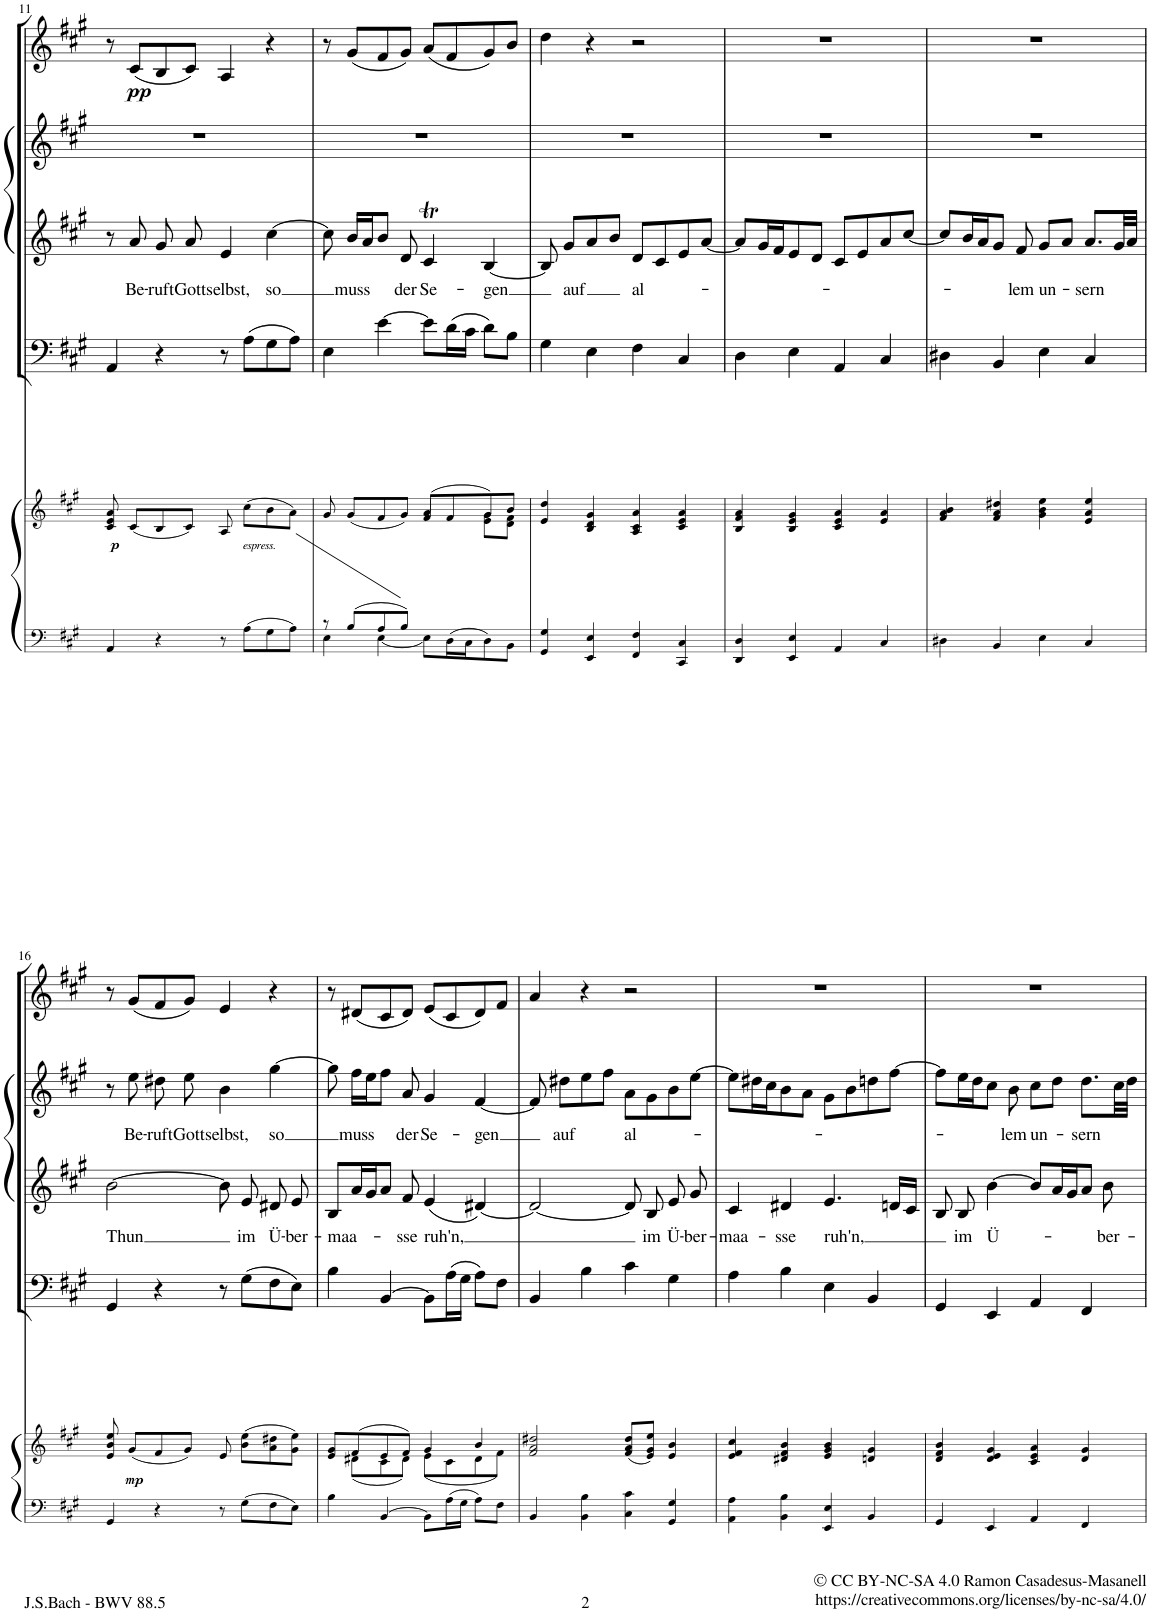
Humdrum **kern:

**kern	**kern	**dynam	**kern	**kern	**text	**kern	**text	**kern	**dynam
*part5	*part5	*part5	*part4	*part3	*part3	*part2	*part2	*part1	*part1
*staff6	*staff5	*staff5/6	*staff4	*staff3	*staff3	*staff2	*staff2	*staff1	*staff1
*I"Piano reduction	*	*	*I"Continuo	*I"Alto	*	*I"Soprano	*	*I"Oboe d'amore I.II. Violinio I.II.	*
*I'Pno	*	*	*	*	*	*	*	*	*
!!LO:PB:g=z
*clefF4	*clefG2	*	*clefF4	*clefG2	*	*clefG2	*	*clefG2	*
*k[f#c#g#]	*k[f#c#g#]	*	*k[f#c#g#]	*k[f#c#g#]	*	*k[f#c#g#]	*	*k[f#c#g#]	*
*M4/4	*M4/4	*	*M4/4	*M4/4	*	*M4/4	*	*M4/4	*
*met(c)	*met(c)	*	*met(c)	*met(c)	*	*met(c)	*	*met(c)	*
=11	=11	=11	=11	=11	=11	=11	=11	=11	=11
!	!	!LO:DY:b	!	!	!	!	!	!	!
4AA/	8c#/ 8e/ 8a/	p	4AA/	8r	.	1r	.	8r	.
!	!	!	!	!	!LO:LY:b	!	!	!	!LO:DY:b
.	(8c#/L	.	.	8a/	Be-	.	.	(8c#/L	pp
!	!	!	!	!	!LO:LY:b	!	!	!	!
4r	8B/	.	4r	8g#/	-ruft	.	.	8B/	.
!	!	!	!	!	!LO:LY:b	!	!	!	!
.	8c#/J)	.	.	8a/	Gott	.	.	8c#/J)	.
!	!	!	!	!	!LO:LY:b	!	!	!	!
8r	8A/	.	8r	4e/	selbst,	.	.	4A/	.
!	!LO:TX:b:i:t=espress.	!	!	!	!	!	!	!	!
8A\L	(8cc#\L	.	(8A\L	.	.	.	.	.	.
!	!	!	!	!	!LO:LY:b	!	!	!	!
8G#\	8b\	.	8G#\	[4cc#\	so	.	.	4r	.
8A\J	8a\J)	.	8A\J)	.	.	.	.	.	.
=12	=12	=12	=12	=12	=12	=12	=12	=12	=12
*^	*^	*	*	*	*	*	*	*	*
8r	4E\	8g#/	2ryy	.	4E\	8cc#\]	.	1r	.	8r	.
!	!	!	!	!	!	!	!LO:LY:b	!	!	!	!
8B/L	.	(8g#/L	.	.	.	16b/LL	muss	.	.	(8g#/L	.
.	.	.	.	.	.	16a/J	.	.	.	.	.
8A/	[4E\	8f#/	.	.	[4e\	8b/J	.	.	.	8f#/	.
!	!	!	!	!	!	!	!LO:LY:b	!	!	!	!
8B/J	.	8g#/J)	.	.	.	8d/	der	.	.	8g#/J)	.
!	!	!	!	!	!	!	!LO:LY:b	!	!	!	!
2ryy	8E\L]	(>8a/L	4f#/	.	8e\L]	4c#t/	Se-	.	.	(8a/L	.
.	16D\L	8f#/	.	.	(16d\L	.	.	.	.	8f#/	.
.	16C#\J	.	.	.	16c#\JJ	.	.	.	.	.	.
!	!	!	!	!	!	!	!LO:LY:b	!	!	!	!
.	8D\	8g#/)	8e\ 8g#\L	.	8d\L)	[4B/	-gen	.	.	8g#/)	.
.	8BB\J	8b/J	8d\ 8f#\J	.	8B\J	.	.	.	.	8b/J	.
*v	*v	*	*	*	*	*	*	*	*	*	*
*	*v	*v	*	*	*	*	*	*	*	*
=13	=13	=13	=13	=13	=13	=13	=13	=13	=13
4GG#/ 4G#/	4e/ 4dd/	.	4G#\	8B/]	.	1r	.	4dd\	.
!	!	!	!	!	!LO:LY:b	!	!	!	!
.	.	.	.	8g#/L	auf	.	.	.	.
4EE/ 4E/	4B/ 4d/ 4g#/	.	4E\	8a/	.	.	.	4r	.
.	.	.	.	8b/J	.	.	.	.	.
!	!	!	!	!	!LO:LY:b	!	!	!	!
4FF#/ 4F#/	4A/ 4c#/ 4a/	.	4F#\	8d/L	al-	.	.	2r	.
.	.	.	.	8c#/	.	.	.	.	.
4CC#/ 4C#/	4c#/ 4e/ 4a/	.	4C#/	8e/	.	.	.	.	.
.	.	.	.	[8a/J	.	.	.	.	.
=14	=14	=14	=14	=14	=14	=14	=14	=14	=14
4DD/ 4D/	4B/ 4f#/ 4a/	.	4D\	8a/L]	.	1r	.	1r	.
.	.	.	.	16g#/L	.	.	.	.	.
.	.	.	.	16f#/J	.	.	.	.	.
4EE/ 4E/	4B/ 4e/ 4g#/	.	4E\	8e/	.	.	.	.	.
.	.	.	.	8d/J	.	.	.	.	.
4AA/	4c#/ 4e/ 4a/	.	4AA/	8c#/L	.	.	.	.	.
.	.	.	.	8e/	.	.	.	.	.
4C#/	4e/ 4a/	.	4C#/	8a/	.	.	.	.	.
.	.	.	.	[8cc#/J	.	.	.	.	.
=15	=15	=15	=15	=15	=15	=15	=15	=15	=15
4D#X\	4f#/ 4a/ 4b/	.	4D#X\	8cc#/L]	.	1r	.	1r	.
.	.	.	.	16b/L	.	.	.	.	.
.	.	.	.	16a/J	.	.	.	.	.
4BB/	4f#/ 4a/ 4dd#X/	.	4BB/	8g#/J	.	.	.	.	.
!	!	!	!	!	!LO:LY:b	!	!	!	!
.	.	.	.	8f#/	lem	.	.	.	.
!	!	!	!	!	!LO:LY:b	!	!	!	!
4E\	4g#\ 4b\ 4ee\	.	4E\	8g#/L	un-	.	.	.	.
.	.	.	.	8a/J	.	.	.	.	.
!	!	!	!	!	!LO:LY:b	!	!	!	!
4C#/	4e/ 4a/ 4ee/	.	4C#/	8.a/L	-sern	.	.	.	.
.	.	.	.	32g#/LL	.	.	.	.	.
.	.	.	.	32a/JJJ	.	.	.	.	.
!!LO:LB:g=z
=16	=16	=16	=16	=16	=16	=16	=16	=16	=16
!	!	!	!	!	!LO:LY:b	!	!	!	!
4GG#/	8e/ 8b/ 8ee/	.	4GG#/	[2b\	Thun	8r	.	8r	.
!	!	!LO:DY:b	!	!	!	!	!LO:LY:b	!	!
.	(8g#/L	mp	.	.	.	8ee\	Be-	(8g#/L	.
!	!	!	!	!	!	!	!LO:LY:b	!	!
4r	8f#/	.	4r	.	.	8dd#X\	-ruft	8f#/	.
!	!	!	!	!	!	!	!LO:LY:b	!	!
.	8g#/J)	.	.	.	.	8ee\	Gott	8g#/J)	.
!	!	!	!	!	!	!	!LO:LY:b	!	!
8r	8e/	.	8r	8b\]	.	4b\	selbst,	4e/	.
!	!	!	!	!	!LO:LY:b	!	!	!	!
8G#\L	(8b\ 8ee\L	.	(8G#\L	8e/	im	.	.	.	.
!	!	!	!	!	!LO:LY:b	!	!LO:LY:b	!	!
8F#\	8a\ 8dd#X\	.	8F#\	8d#X/	Ü-	[4gg#\	so	4r	.
!	!	!	!	!	!LO:LY:b	!	!	!	!
8E\J	8g#\ 8ee\J)	.	8E\J)	8e/	-ber-	.	.	.	.
=17	=17	=17	=17	=17	=17	=17	=17	=17	=17
*	*^	*	*	*	*	*	*	*	*
!	!	!	!	!	!	!LO:LY:b	!	!	!	!
4B\	8e/ 8g#/L	8ryy	.	4B\	8B/L	-maa-	8gg#\]	.	8r	.
!	!	!	!	!	!	!	!	!LO:LY:b	!	!
.	(8f#/	(8d#X\L	.	.	16a/L	.	16ff#\LL	muss	(8d#X/L	.
.	.	.	.	.	16g#/J	.	16ee\J	.	.	.
[4BB/	8e/	8c#\	.	[4BB/	8a/J	.	8ff#\J	.	8c#/	.
!	!	!	!	!	!	!LO:LY:b	!	!LO:LY:b	!	!
.	8f#/J)	8d#\J)	.	.	8f#/	-sse	8a/	der	8d#/J)	.
!	!	!	!	!	!	!LO:LY:b	!	!LO:LY:b	!	!
8BB\L]	4g#/	(8e\L	.	8BB\L]	(4e/	ruh'n,	4g#/	Se-	(8e/L	.
16A\L	.	8c#\	.	(16A\L	.	.	.	.	8c#/	.
16G#\JJ	.	.	.	16G#\JJ	.	.	.	.	.	.
!	!	!	!	!	!	!	!	!LO:LY:b	!	!
8A\L	4b/	8d#\	.	8A\L)	[4d#X/)	.	[4f#/	-gen	8d#/)	.
8F#\J	.	8f#\J)	.	8F#\J	.	.	.	.	8f#/J	.
*	*v	*v	*	*	*	*	*	*	*	*
=18	=18	=18	=18	=18	=18	=18	=18	=18	=18
4BB/	2f#/ 2a/ 2dd#X/	.	4BB/	2d#/_	.	8f#/]	.	4a/	.
!	!	!	!	!	!	!	!LO:LY:b	!	!
.	.	.	.	.	.	8dd#X\L	auf	.	.
4BB\ 4B\	.	.	4B\	.	.	8ee\	.	4r	.
.	.	.	.	.	.	8ff#\J	.	.	.
!	!	!	!	!	!	!	!LO:LY:b	!	!
4C#\ 4c#\	(8f#/ 8a/ 8dd#/L	.	4c#\	8d#/]	.	8a\L	al-	2r	.
!	!	!	!	!	!LO:LY:b	!	!	!	!
.	8e/ 8g#/ 8ee/J)	.	.	8B/	im	8g#\	.	.	.
!	!	!	!	!	!LO:LY:b	!	!	!	!
4GG#/ 4G#/	4e/ 4b/	.	4G#\	8e/	Ü-	8b\	.	.	.
!	!	!	!	!	!LO:LY:b	!	!	!	!
.	.	.	.	8g#/	-ber-	[8ee\J	.	.	.
=19	=19	=19	=19	=19	=19	=19	=19	=19	=19
!	!	!	!	!	!LO:LY:b	!	!	!	!
4AA\ 4A\	4e/ 4f#/ 4cc#/	.	4A\	4c#/	-maa-	8ee\L]	.	1r	.
.	.	.	.	.	.	16dd#X\L	.	.	.
.	.	.	.	.	.	16cc#\J	.	.	.
!	!	!	!	!	!LO:LY:b	!	!	!	!
4BB\ 4B\	4d#X/ 4f#/ 4b/	.	4B\	4d#X/	-sse	8b\	.	.	.
.	.	.	.	.	.	8a\J	.	.	.
!	!	!	!	!	!LO:LY:b	!	!	!	!
4EE/ 4E/	4e/ 4g#/ 4b/	.	4E\	4.e/	ruh'n,	8g#\L	.	.	.
.	.	.	.	.	.	8b\	.	.	.
4BB/	4dn/ 4g#/	.	4BB/	.	.	8ddn\	.	.	.
.	.	.	.	16dn/LL	.	[8ff#\J	.	.	.
.	.	.	.	16c#/JJ	.	.	.	.	.
=20	=20	=20	=20	=20	=20	=20	=20	=20	=20
4GG#/	4d/ 4f#/ 4b/	.	4GG#/	8B/	.	8ff#\L]	.	1r	.
!	!	!	!	!	!LO:LY:b	!	!	!	!
.	.	.	.	8B/	im	16ee\L	.	.	.
.	.	.	.	.	.	16dd\J	.	.	.
!	!	!	!	!	!LO:LY:b	!	!	!	!
4EE/	4d/ 4e/ 4g#/	.	4EE/	[4b\	Ü-	8cc#\J	.	.	.
!	!	!	!	!	!	!	!LO:LY:b	!	!
.	.	.	.	.	.	8b\	lem	.	.
!	!	!	!	!	!	!	!LO:LY:b	!	!
4AA/	4c#/ 4e/ 4a/	.	4AA/	8b/L]	.	8cc#\L	un-	.	.
.	.	.	.	16a/L	.	8dd\J	.	.	.
.	.	.	.	16g#/J	.	.	.	.	.
!	!	!	!	!	!	!	!LO:LY:b	!	!
4FF#/	4d/ 4g#/	.	4FF#/	8a/J	.	8.dd\L	sern	.	.
!	!	!	!	!	!LO:LY:b	!	!	!	!
.	.	.	.	8b\	-ber-	.	.	.	.
.	.	.	.	.	.	32cc#\LL	.	.	.
.	.	.	.	.	.	32dd\JJJ	.	.	.
=	=	=	=	=	=	=	=	=	=
*-	*-	*-	*-	*-	*-	*-	*-	*-	*-
